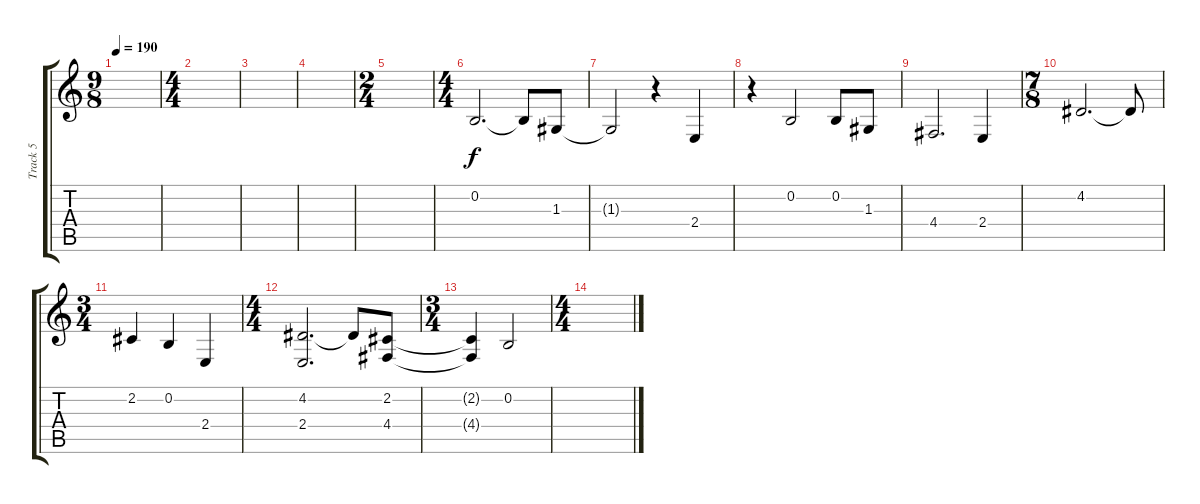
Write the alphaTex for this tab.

\track ("Track 5" "Track 5") {instrument tenorsax}
\staff {score tabs}
\tuning (E4 B3 G3 D3 A2 E2) {hide}
\ts (9 8)
\tempo 190
\clef g2
\ks c
|
\ts (4 4)
|
|
|
\ts (2 4)
|
\ts (4 4)
0.2.2{d} 0.2{t}.8 1.3.8 |
1.3{t}.2 r.4 2.4.4 |
r.4 0.2.2 0.2.8 1.3.8 |
4.4.2{d} 2.4.4 |
\ts (7 8)
4.2.2{d} 4.2{t}.8 |
\ts (3 4)
2.2.4 0.2.4 2.4.4 |
\ts (4 4)
(4.2 2.4).2{d} 4.2{t}.8 (2.2 4.4).8 |
\ts (3 4)
(2.2{t} 4.4{t}).4 0.2.2 |
\ts (4 4)
